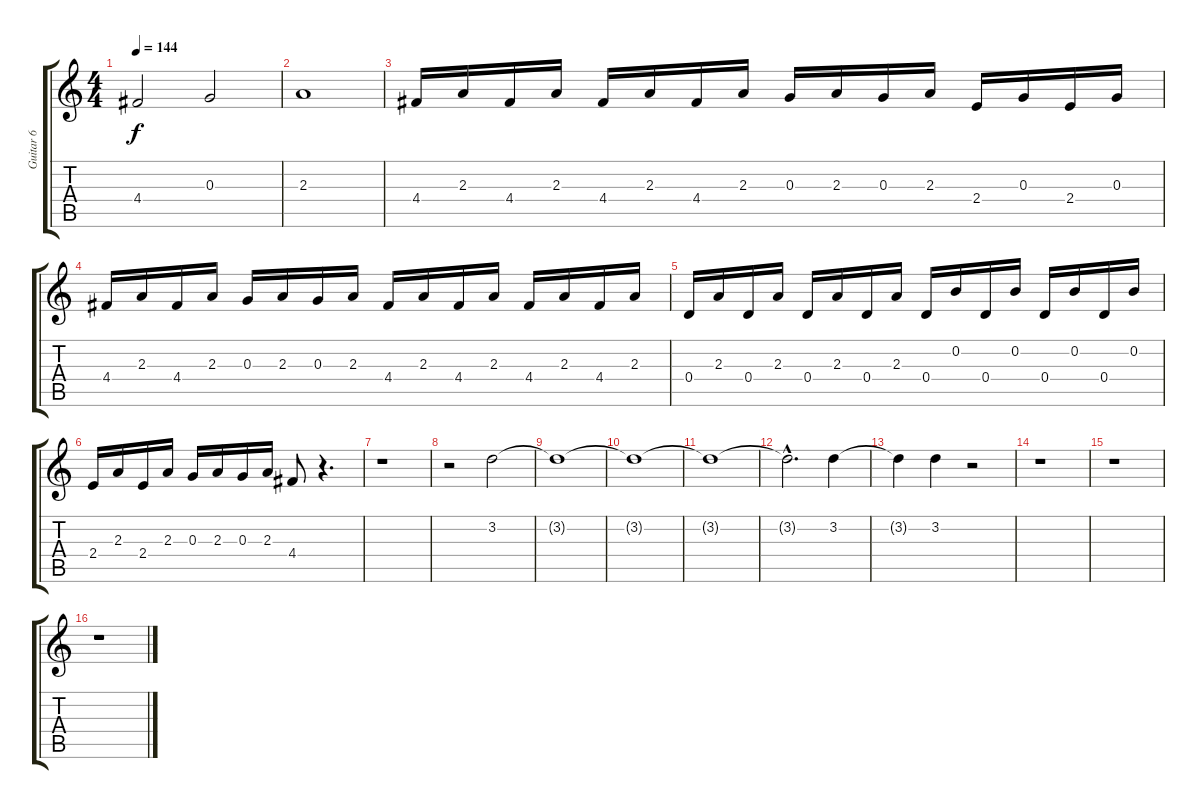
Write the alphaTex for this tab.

\track ("Guitar 6" "Guitar 6") {instrument acousticguitarnylon}
\staff {score tabs}
\tuning (E4 B3 G3 D3 A2 E2) {hide}
\ts (4 4)
\tempo 144
\clef g2
\ks c
4.4.2{dy f} 0.3.2 |
2.3.1 |
4.4.16 2.3.16 4.4.16 2.3.16 4.4.16 2.3.16 4.4.16 2.3.16 0.3.16 2.3.16 0.3.16 2.3.16 2.4.16 0.3.16 2.4.16 0.3.16 |
4.4.16 2.3.16 4.4.16 2.3.16 0.3.16 2.3.16 0.3.16 2.3.16 4.4.16 2.3.16 4.4.16 2.3.16 4.4.16 2.3.16 4.4.16 2.3.16 |
0.4.16 2.3.16 0.4.16 2.3.16 0.4.16 2.3.16 0.4.16 2.3.16 0.4.16 0.2.16 0.4.16 0.2.16 0.4.16 0.2.16 0.4.16 0.2.16 |
2.4.16 2.3.16 2.4.16 2.3.16 0.3.16 2.3.16 0.3.16 2.3.16 4.4.8 r.4{d} |
r.1 |
r.2 3.2.2 |
3.2{t}.1 |
3.2{t}.1 |
3.2{t}.1 |
3.2{hac t}.2{d} 3.2.4 |
3.2{t}.4 3.2.4 r.2 |
r.1 |
r.1 |
r.1
